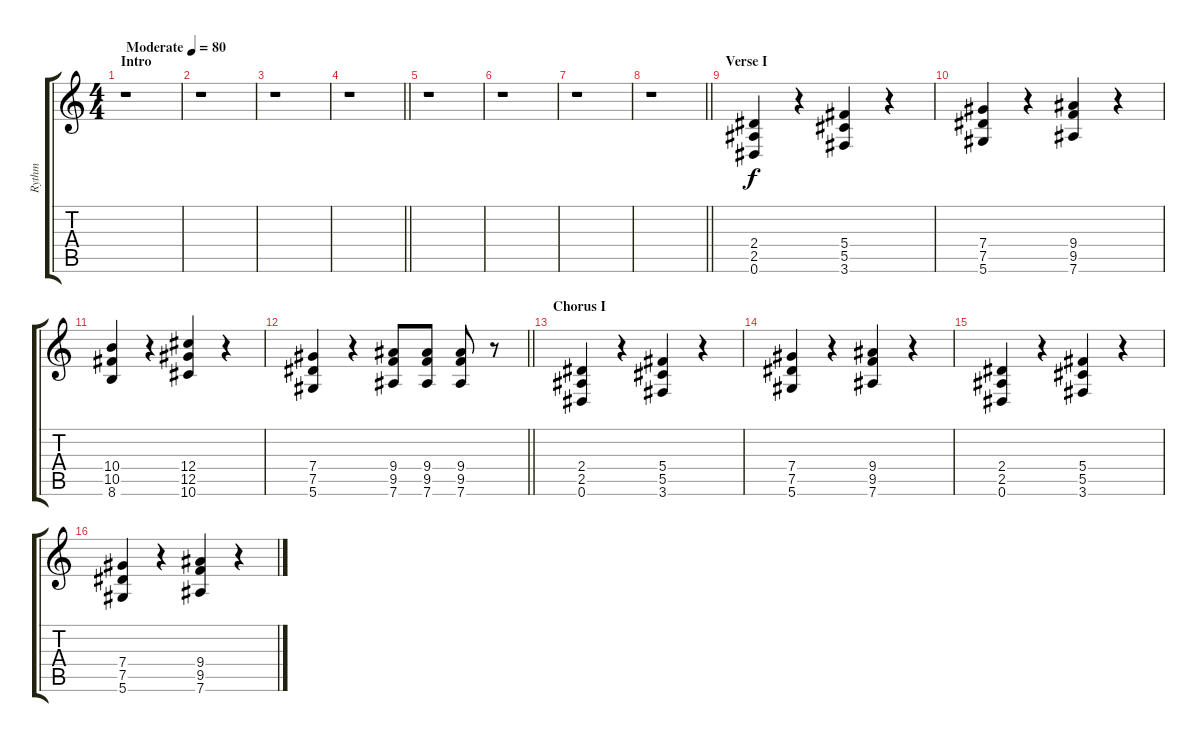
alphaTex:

\track ("Rythm" "Rythm") {instrument overdrivenguitar}
\staff {score tabs}
\tuning (Eb4 Bb3 Gb3 Db3 Ab2 Eb2) {hide}
\ts (4 4)
\section ("" "Intro")
\tempo (80 "Moderate")
\clef g2
\ks c
r.1{dy f instrument overdrivenguitar} |
r.1 |
r.1 |
\barLineRight lightlight
r.1 |
r.1 |
r.1 |
r.1 |
\barLineRight lightlight
r.1 |
\section ("" "Verse I")
(2.4 2.5 0.6).4 r.4 (5.4 5.5 3.6).4 r.4 |
(7.4 7.5 5.6).4 r.4 (9.4 9.5 7.6).4 r.4 |
(10.4 10.5 8.6).4 r.4 (12.4 12.5 10.6).4 r.4 |
\barLineRight lightlight
(7.4 7.5 5.6).4 r.4 (9.4 9.5 7.6).8 (9.4 9.5 7.6).8 (9.4 9.5 7.6).8 r.8 |
\section ("" "Chorus I")
(2.4 2.5 0.6).4 r.4 (5.4 5.5 3.6).4 r.4 |
(7.4 7.5 5.6).4 r.4 (9.4 9.5 7.6).4 r.4 |
(2.4 2.5 0.6).4 r.4 (5.4 5.5 3.6).4 r.4 |
(7.4 7.5 5.6).4 r.4 (9.4 9.5 7.6).4 r.4
